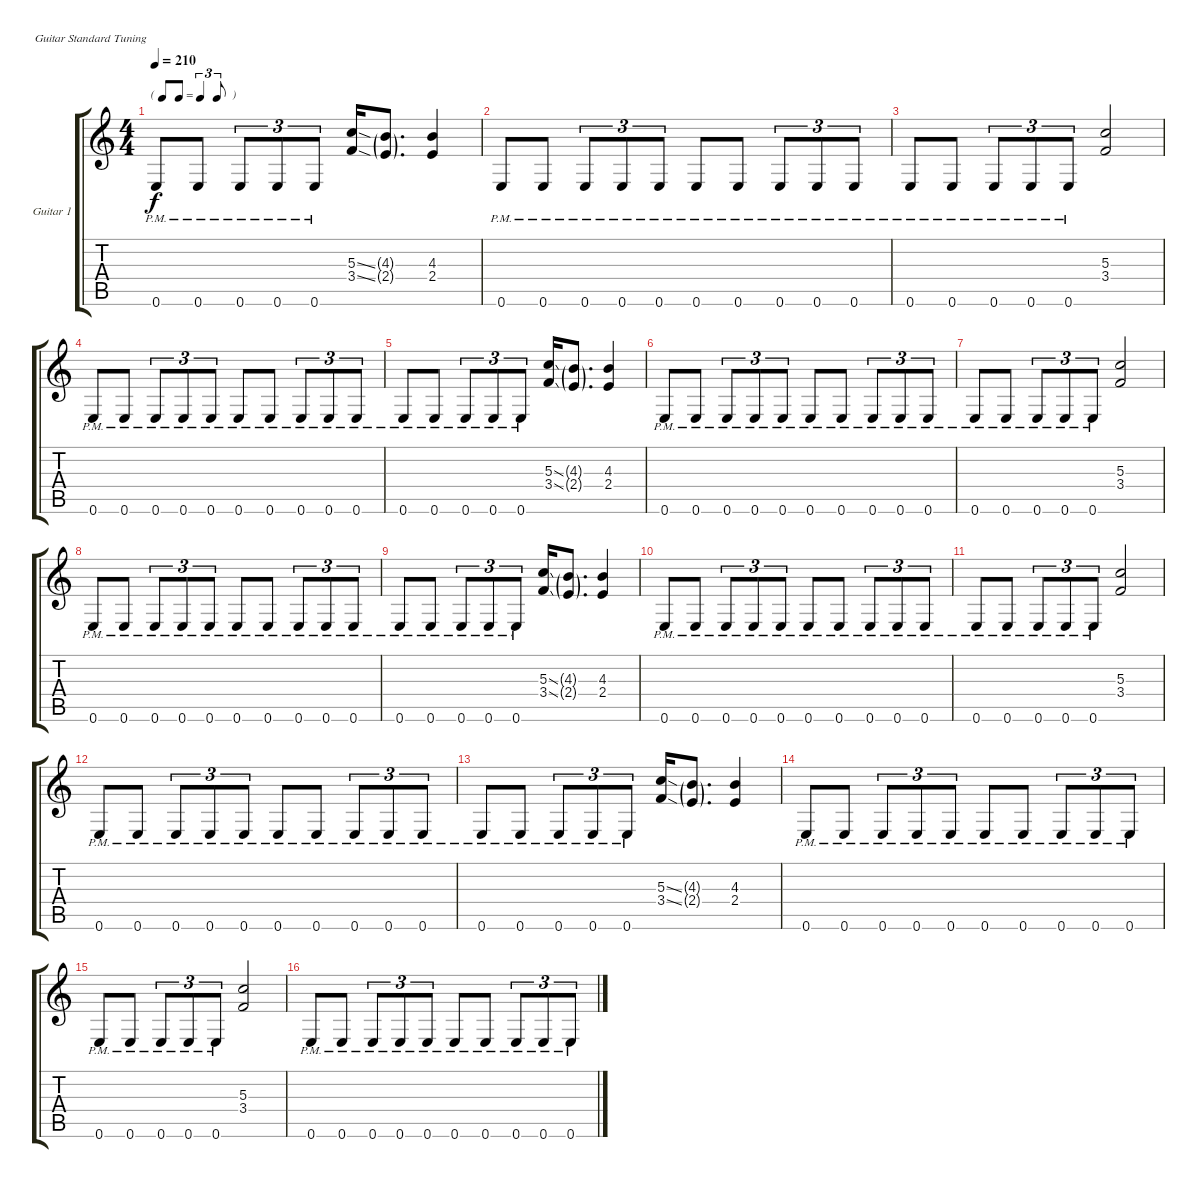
\bracketExtendMode groupsimilarinstruments
\firstSystemTrackNameOrientation horizontal
\otherSystemsTrackNameOrientation horizontal
\track ("Guitar 1" "Guitar 1") {instrument overdrivenguitar}
\staff {score tabs}
\tuning (E4 B3 G3 D3 A2 E2)
\ts (4 4)
\tf triplet8th
\tempo 210
\clef g2
\ks c
0.6{pm}.8{dy f} 0.6{pm}.8 0.6{pm}.8{tu (3 2)} 0.6{pm}.8{tu (3 2)} 0.6{pm}.8{tu (3 2)} (5.3{ss} 3.4{ss}).16 (4.3{g} 2.4{g}).8{d} (4.3 2.4).4 |
0.6{pm}.8 0.6{pm}.8 0.6{pm}.8{tu (3 2)} 0.6{pm}.8{tu (3 2)} 0.6{pm}.8{tu (3 2)} 0.6{pm}.8 0.6{pm}.8 0.6{pm}.8{tu (3 2)} 0.6{pm}.8{tu (3 2)} 0.6{pm}.8{tu (3 2)} |
0.6{pm}.8 0.6{pm}.8 0.6{pm}.8{tu (3 2)} 0.6{pm}.8{tu (3 2)} 0.6{pm}.8{tu (3 2)} (5.3 3.4).2 |
0.6{pm}.8 0.6{pm}.8 0.6{pm}.8{tu (3 2)} 0.6{pm}.8{tu (3 2)} 0.6{pm}.8{tu (3 2)} 0.6{pm}.8 0.6{pm}.8 0.6{pm}.8{tu (3 2)} 0.6{pm}.8{tu (3 2)} 0.6{pm}.8{tu (3 2)} |
0.6{pm}.8 0.6{pm}.8 0.6{pm}.8{tu (3 2)} 0.6{pm}.8{tu (3 2)} 0.6{pm}.8{tu (3 2)} (5.3{ss} 3.4{ss}).16 (4.3{g} 2.4{g}).8{d} (4.3 2.4).4 |
0.6{pm}.8 0.6{pm}.8 0.6{pm}.8{tu (3 2)} 0.6{pm}.8{tu (3 2)} 0.6{pm}.8{tu (3 2)} 0.6{pm}.8 0.6{pm}.8 0.6{pm}.8{tu (3 2)} 0.6{pm}.8{tu (3 2)} 0.6{pm}.8{tu (3 2)} |
0.6{pm}.8 0.6{pm}.8 0.6{pm}.8{tu (3 2)} 0.6{pm}.8{tu (3 2)} 0.6{pm}.8{tu (3 2)} (5.3 3.4).2 |
0.6{pm}.8 0.6{pm}.8 0.6{pm}.8{tu (3 2)} 0.6{pm}.8{tu (3 2)} 0.6{pm}.8{tu (3 2)} 0.6{pm}.8 0.6{pm}.8 0.6{pm}.8{tu (3 2)} 0.6{pm}.8{tu (3 2)} 0.6{pm}.8{tu (3 2)} |
0.6{pm}.8 0.6{pm}.8 0.6{pm}.8{tu (3 2)} 0.6{pm}.8{tu (3 2)} 0.6{pm}.8{tu (3 2)} (5.3{ss} 3.4{ss}).16 (4.3{g} 2.4{g}).8{d} (4.3 2.4).4 |
0.6{pm}.8 0.6{pm}.8 0.6{pm}.8{tu (3 2)} 0.6{pm}.8{tu (3 2)} 0.6{pm}.8{tu (3 2)} 0.6{pm}.8 0.6{pm}.8 0.6{pm}.8{tu (3 2)} 0.6{pm}.8{tu (3 2)} 0.6{pm}.8{tu (3 2)} |
0.6{pm}.8 0.6{pm}.8 0.6{pm}.8{tu (3 2)} 0.6{pm}.8{tu (3 2)} 0.6{pm}.8{tu (3 2)} (5.3 3.4).2 |
0.6{pm}.8 0.6{pm}.8 0.6{pm}.8{tu (3 2)} 0.6{pm}.8{tu (3 2)} 0.6{pm}.8{tu (3 2)} 0.6{pm}.8 0.6{pm}.8 0.6{pm}.8{tu (3 2)} 0.6{pm}.8{tu (3 2)} 0.6{pm}.8{tu (3 2)} |
0.6{pm}.8 0.6{pm}.8 0.6{pm}.8{tu (3 2)} 0.6{pm}.8{tu (3 2)} 0.6{pm}.8{tu (3 2)} (5.3{ss} 3.4{ss}).16 (4.3{g} 2.4{g}).8{d} (4.3 2.4).4 |
0.6{pm}.8 0.6{pm}.8 0.6{pm}.8{tu (3 2)} 0.6{pm}.8{tu (3 2)} 0.6{pm}.8{tu (3 2)} 0.6{pm}.8 0.6{pm}.8 0.6{pm}.8{tu (3 2)} 0.6{pm}.8{tu (3 2)} 0.6{pm}.8{tu (3 2)} |
0.6{pm}.8 0.6{pm}.8 0.6{pm}.8{tu (3 2)} 0.6{pm}.8{tu (3 2)} 0.6{pm}.8{tu (3 2)} (5.3 3.4).2 |
0.6{pm}.8 0.6{pm}.8 0.6{pm}.8{tu (3 2)} 0.6{pm}.8{tu (3 2)} 0.6{pm}.8{tu (3 2)} 0.6{pm}.8 0.6{pm}.8 0.6{pm}.8{tu (3 2)} 0.6{pm}.8{tu (3 2)} 0.6{pm}.8{tu (3 2)}
